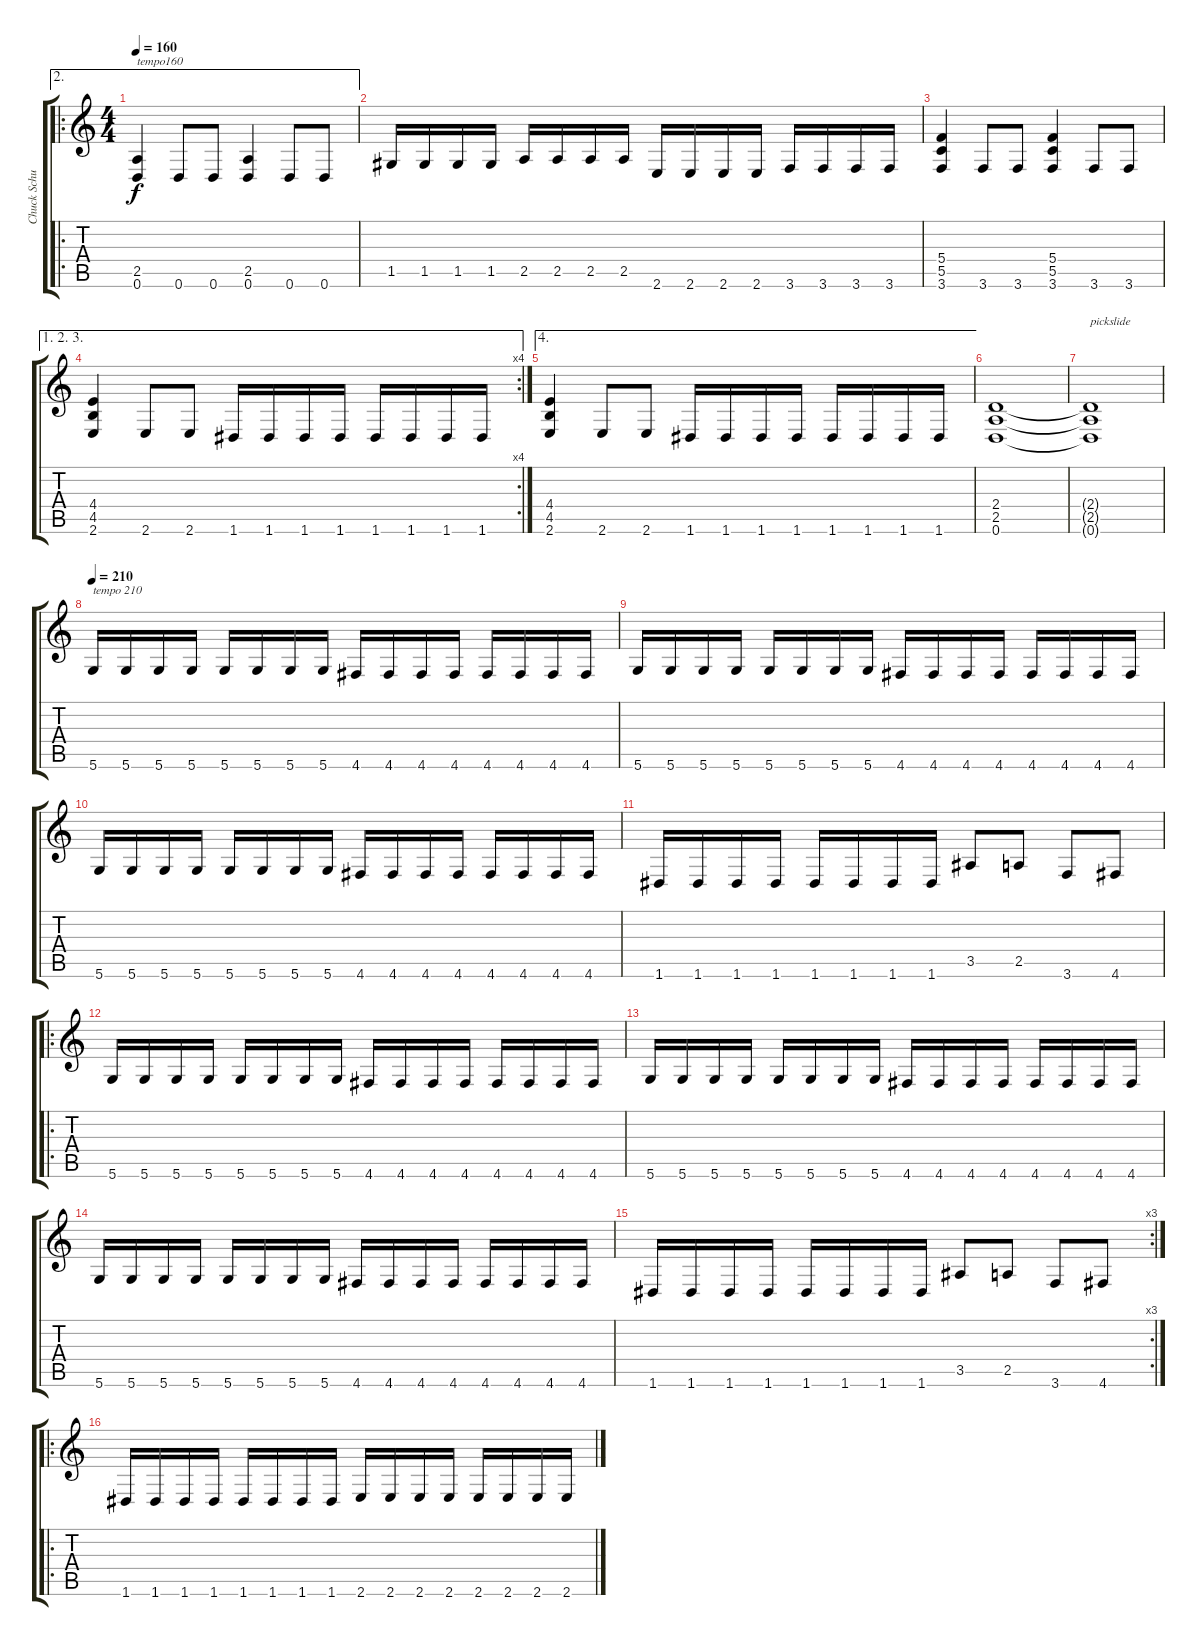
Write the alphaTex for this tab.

\track ("Chuck Schuldiner" "Chuck Schu") {instrument distortionguitar}
\staff {score tabs}
\tuning (D4 A3 F3 C3 G2 D2) {hide}
\ae 2
\ro
\ts (4 4)
\tempo 160
\clef g2
\ks c
(2.5 0.6).4{txt "tempo160" dy f} 0.6.8 0.6.8 (2.5 0.6).4 0.6.8 0.6.8 |
1.5.16 1.5.16 1.5.16 1.5.16 2.5.16 2.5.16 2.5.16 2.5.16 2.6.16 2.6.16 2.6.16 2.6.16 3.6.16 3.6.16 3.6.16 3.6.16 |
(5.4 5.5 3.6).4 3.6.8 3.6.8 (5.4 5.5 3.6).4 3.6.8 3.6.8 |
\ae (1 2 3)
\rc 4
(4.4 4.5 2.6).4 2.6.8 2.6.8 1.6.16 1.6.16 1.6.16 1.6.16 1.6.16 1.6.16 1.6.16 1.6.16 |
\ae 4
(4.4 4.5 2.6).4 2.6.8 2.6.8 1.6.16 1.6.16 1.6.16 1.6.16 1.6.16 1.6.16 1.6.16 1.6.16 |
(2.4 2.5 0.6).1 |
(2.4{t} 2.5{t} 0.6{t}).1{txt "pickslide"} |
\tempo 210
5.6.16{txt "tempo 210"} 5.6.16 5.6.16 5.6.16 5.6.16 5.6.16 5.6.16 5.6.16 4.6.16 4.6.16 4.6.16 4.6.16 4.6.16 4.6.16 4.6.16 4.6.16 |
5.6.16 5.6.16 5.6.16 5.6.16 5.6.16 5.6.16 5.6.16 5.6.16 4.6.16 4.6.16 4.6.16 4.6.16 4.6.16 4.6.16 4.6.16 4.6.16 |
5.6.16 5.6.16 5.6.16 5.6.16 5.6.16 5.6.16 5.6.16 5.6.16 4.6.16 4.6.16 4.6.16 4.6.16 4.6.16 4.6.16 4.6.16 4.6.16 |
1.6.16 1.6.16 1.6.16 1.6.16 1.6.16 1.6.16 1.6.16 1.6.16 3.5.8 2.5.8 3.6.8 4.6.8 |
\ro
5.6.16 5.6.16 5.6.16 5.6.16 5.6.16 5.6.16 5.6.16 5.6.16 4.6.16 4.6.16 4.6.16 4.6.16 4.6.16 4.6.16 4.6.16 4.6.16 |
5.6.16 5.6.16 5.6.16 5.6.16 5.6.16 5.6.16 5.6.16 5.6.16 4.6.16 4.6.16 4.6.16 4.6.16 4.6.16 4.6.16 4.6.16 4.6.16 |
5.6.16 5.6.16 5.6.16 5.6.16 5.6.16 5.6.16 5.6.16 5.6.16 4.6.16 4.6.16 4.6.16 4.6.16 4.6.16 4.6.16 4.6.16 4.6.16 |
\rc 3
1.6.16 1.6.16 1.6.16 1.6.16 1.6.16 1.6.16 1.6.16 1.6.16 3.5.8 2.5.8 3.6.8 4.6.8 |
\ro
1.6.16 1.6.16 1.6.16 1.6.16 1.6.16 1.6.16 1.6.16 1.6.16 2.6.16 2.6.16 2.6.16 2.6.16 2.6.16 2.6.16 2.6.16 2.6.16
